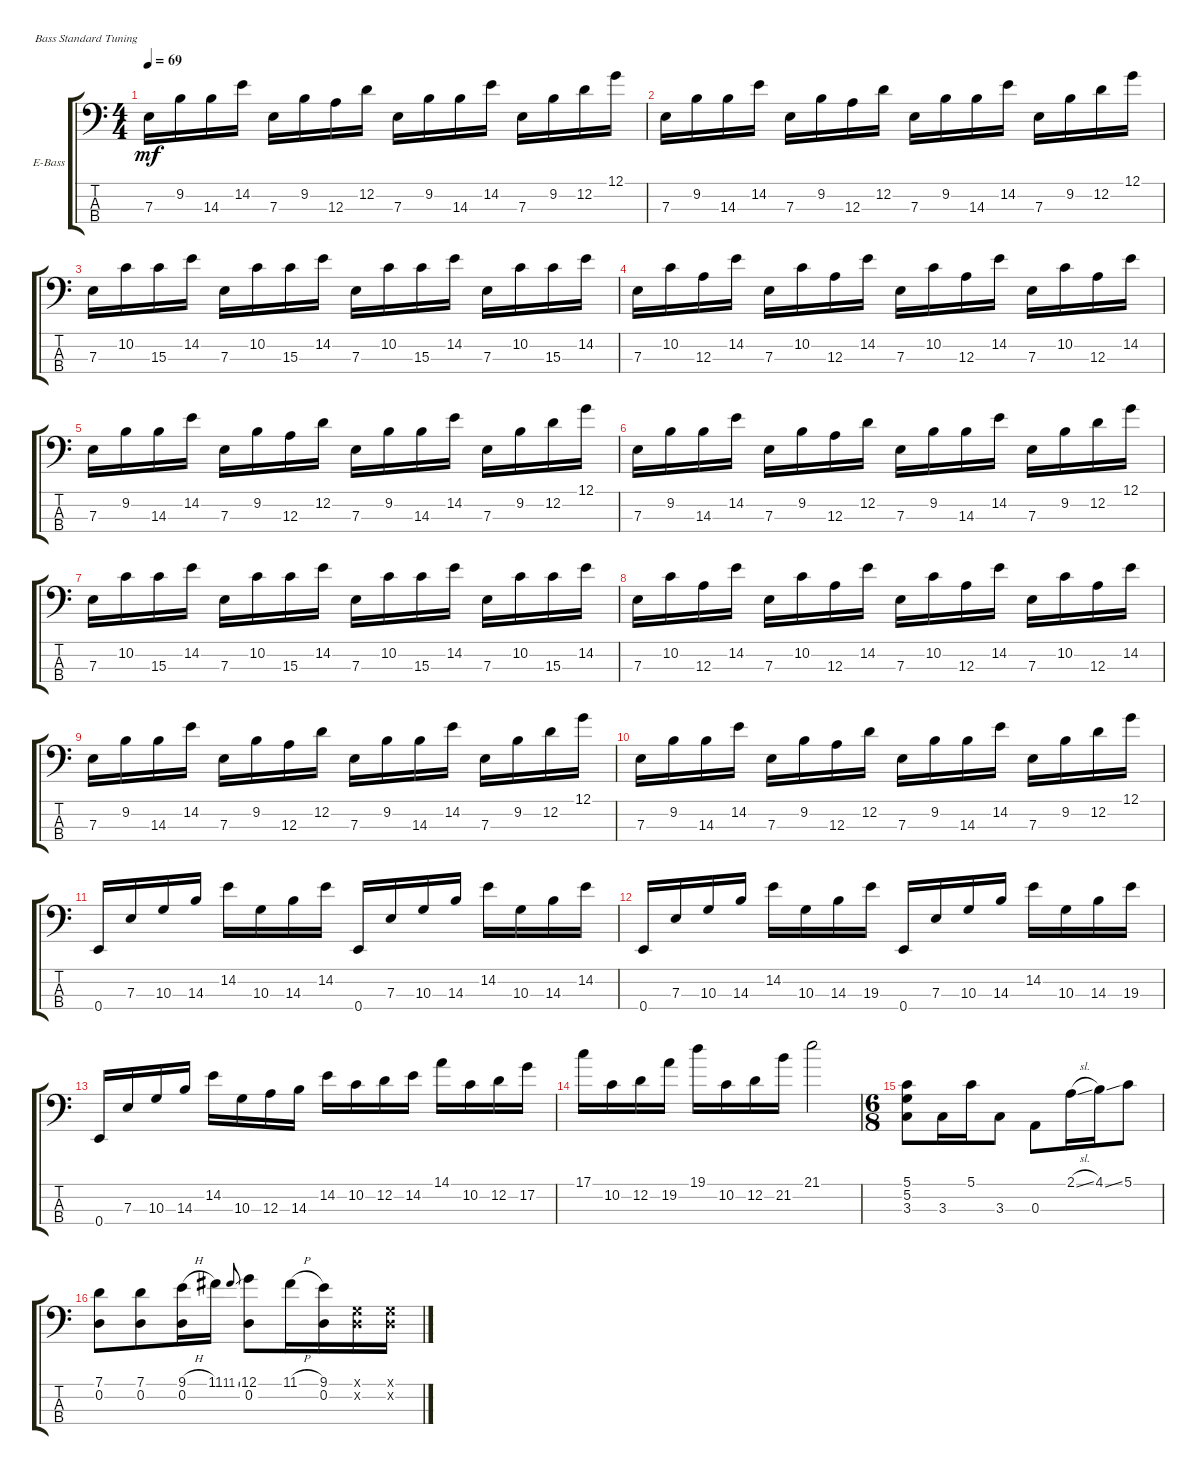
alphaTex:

\bracketExtendMode groupsimilarinstruments
\firstSystemTrackNameOrientation horizontal
\otherSystemsTrackNameOrientation horizontal
\track ("Bass Solo" "E-Bass") {instrument acousticgrandpiano}
\staff {score tabs}
\tuning (G2 D2 A1 E1)
\displaytranspose 12
\ts (4 4)
\tempo 69
\clef f4
\scale
0.515187
\ks c
7.3.16{dy mf} 9.2.16 14.3.16 14.2.16 7.3.16 9.2.16 12.3.16 12.2.16 7.3.16 9.2.16 14.3.16 14.2.16 7.3.16 9.2.16 12.2.16 12.1.16 |
\scale
0.484127 7.3.16 9.2.16 14.3.16 14.2.16 7.3.16 9.2.16 12.3.16 12.2.16 7.3.16 9.2.16 14.3.16 14.2.16 7.3.16 9.2.16 12.2.16 12.1.16 |
\scale
0.523749 7.3.16 10.2.16 15.3.16 14.2.16 7.3.16 10.2.16 15.3.16 14.2.16 7.3.16 10.2.16 15.3.16 14.2.16 7.3.16 10.2.16 15.3.16 14.2.16 |
\scale
0.475584 7.3.16 10.2.16 12.3.16 14.2.16 7.3.16 10.2.16 12.3.16 14.2.16 7.3.16 10.2.16 12.3.16 14.2.16 7.3.16 10.2.16 12.3.16 14.2.16 |
\scale
0.526604 7.3.16 9.2.16 14.3.16 14.2.16 7.3.16 9.2.16 12.3.16 12.2.16 7.3.16 9.2.16 14.3.16 14.2.16 7.3.16 9.2.16 12.2.16 12.1.16 |
\scale
0.472736 7.3.16 9.2.16 14.3.16 14.2.16 7.3.16 9.2.16 12.3.16 12.2.16 7.3.16 9.2.16 14.3.16 14.2.16 7.3.16 9.2.16 12.2.16 12.1.16 |
\scale
0.517114 7.3.16 10.2.16 15.3.16 14.2.16 7.3.16 10.2.16 15.3.16 14.2.16 7.3.16 10.2.16 15.3.16 14.2.16 7.3.16 10.2.16 15.3.16 14.2.16 |
\scale
0.480281 7.3.16 10.2.16 12.3.16 14.2.16 7.3.16 10.2.16 12.3.16 14.2.16 7.3.16 10.2.16 12.3.16 14.2.16 7.3.16 10.2.16 12.3.16 14.2.16 |
\scale
0.521323 7.3.16 9.2.16 14.3.16 14.2.16 7.3.16 9.2.16 12.3.16 12.2.16 7.3.16 9.2.16 14.3.16 14.2.16 7.3.16 9.2.16 12.2.16 12.1.16 |
\scale
0.478431 7.3.16 9.2.16 14.3.16 14.2.16 7.3.16 9.2.16 12.3.16 12.2.16 7.3.16 9.2.16 14.3.16 14.2.16 7.3.16 9.2.16 12.2.16 12.1.16 |
\scale
0.512754 0.4.16 7.3.16 10.3.16 14.3.16 14.2.16 10.3.16 14.3.16 14.2.16 0.4.16 7.3.16 10.3.16 14.3.16 14.2.16 10.3.16 14.3.16 14.2.16 |
\scale
0.486975 0.4.16 7.3.16 10.3.16 14.3.16 14.2.16 10.3.16 14.3.16 19.3.16 0.4.16 7.3.16 10.3.16 14.3.16 14.2.16 10.3.16 14.3.16 19.3.16 |
\scale
0.51561 0.4.16 7.3.16 10.3.16 14.3.16 14.2.16 10.3.16 12.3.16 14.3.16 14.2.16 10.2.16 12.2.16 14.2.16 14.1.16 10.2.16 12.2.16 17.2.16 |
\scale
0.484127 17.1.16 10.2.16 12.2.16 19.2.16 19.1.16 10.2.16 12.2.16 21.2.16 21.1.2 |
\ts (6 8)
\scale
0.519895 (5.1 5.2 3.3).8 3.3.16 5.1.16 3.3.8 0.3.8 2.1{sl}.16 4.1{ss}.16 5.1.8 |
\scale
0.479855 (7.1 0.2).8 (7.1 0.2).8 (9.1{h} 0.2).16 11.1.16 11.1{ss}.8{gr onbeat} (12.1 0.2).8 11.1{h}.16 (9.1 0.2).16 (0.1{x} 0.2{x}).16 (0.1{x} 0.2{x}).16
